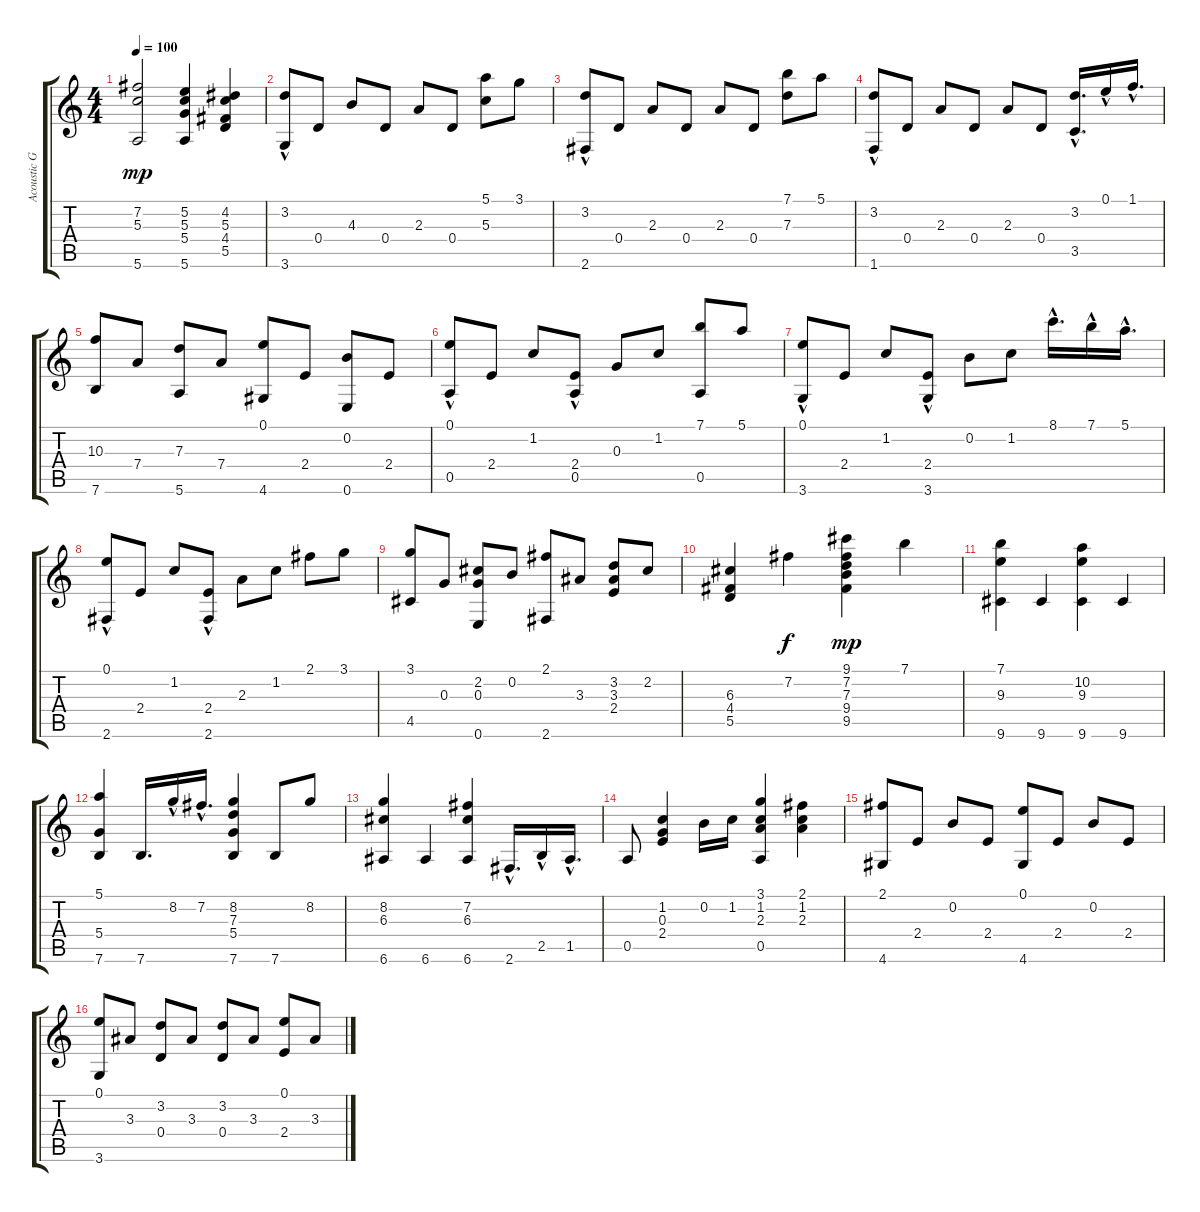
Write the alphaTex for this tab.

\track ("Acoustic Guitar (steel)" "Acoustic G") {instrument acousticguitarsteel}
\staff {score tabs}
\tuning (E4 B3 G3 D3 A2 E2) {hide}
\ts (4 4)
\tempo 100
\clef g2
\ks c
(7.2 5.3 5.6).2{dy mp} (5.2 5.3 5.4 5.6).4 (4.2 5.3 4.4 5.5).4 |
(3.2{hac} 3.6{hac}).8 0.4.8 4.3.8 0.4.8 2.3.8 0.4.8 (5.1 5.3).8 3.1.8 |
(3.2{hac} 2.6{hac}).8 0.4.8 2.3.8 0.4.8 2.3.8 0.4.8 (7.1 7.3).8 5.1.8 |
(3.2{hac} 1.6{hac}).8 0.4.8 2.3.8 0.4.8 2.3.8 0.4.8 (3.2{hac} 3.5).16{d} 0.1{hac}.16 1.1{hac}.16{d} |
(10.3 7.6).8 7.4.8 (7.3 5.6).8 7.4.8 (0.1 4.6).8 2.4.8 (0.2 0.6).8 2.4.8 |
(0.1{hac} 0.5{hac}).8 2.4.8 1.2.8 (2.4 0.5{hac}).8 0.3.8 1.2.8 (7.1 0.5).8 5.1.8 |
(0.1{hac} 3.6{hac}).8 2.4.8 1.2.8 (2.4 3.6{hac}).8 0.2.8 1.2.8 8.1{hac}.16{d} 7.1{hac}.16 5.1{hac}.16{d} |
(0.1{hac} 2.6{hac}).8 2.4.8 1.2.8 (2.4 2.6{hac}).8 2.3.8 1.2.8 2.1.8 3.1.8 |
(3.1 4.5).8 0.3.8 (2.2 0.3 0.6).8 0.2.8 (2.1 2.6).8 3.3.8 (3.2 3.3 2.4).8 2.2.8 |
(6.3 4.4 5.5).4 7.2.4{dy f} (9.1 7.2 7.3 9.4 9.5).4{dy mp} 7.1.4 |
(7.1 9.3 9.6).4 9.6.4 (10.2 9.3 9.6).4 9.6.4 |
(5.1 5.4 7.6).4 7.6.16{d} 8.2{hac}.16 7.2{hac}.16{d} (8.2 7.3 5.4 7.6).4 7.6.8 8.2.8 |
(8.2 6.3 6.6).4 6.6.4 (7.2 6.3 6.6).4 2.6{hac}.16{d} 2.5{hac}.16 1.5{hac}.16{d} |
0.5.8 (1.2 0.3 2.4).4 0.2.16 1.2.16 (3.1 1.2 2.3 0.5).4 (2.1 1.2 2.3).4 |
(2.1 4.6).8 2.4.8 0.2.8 2.4.8 (0.1 4.6).8 2.4.8 0.2.8 2.4.8 |
(0.1 3.6).8 3.3.8 (3.2 0.4).8 3.3.8 (3.2 0.4).8 3.3.8 (0.1 2.4).8 3.3.8
